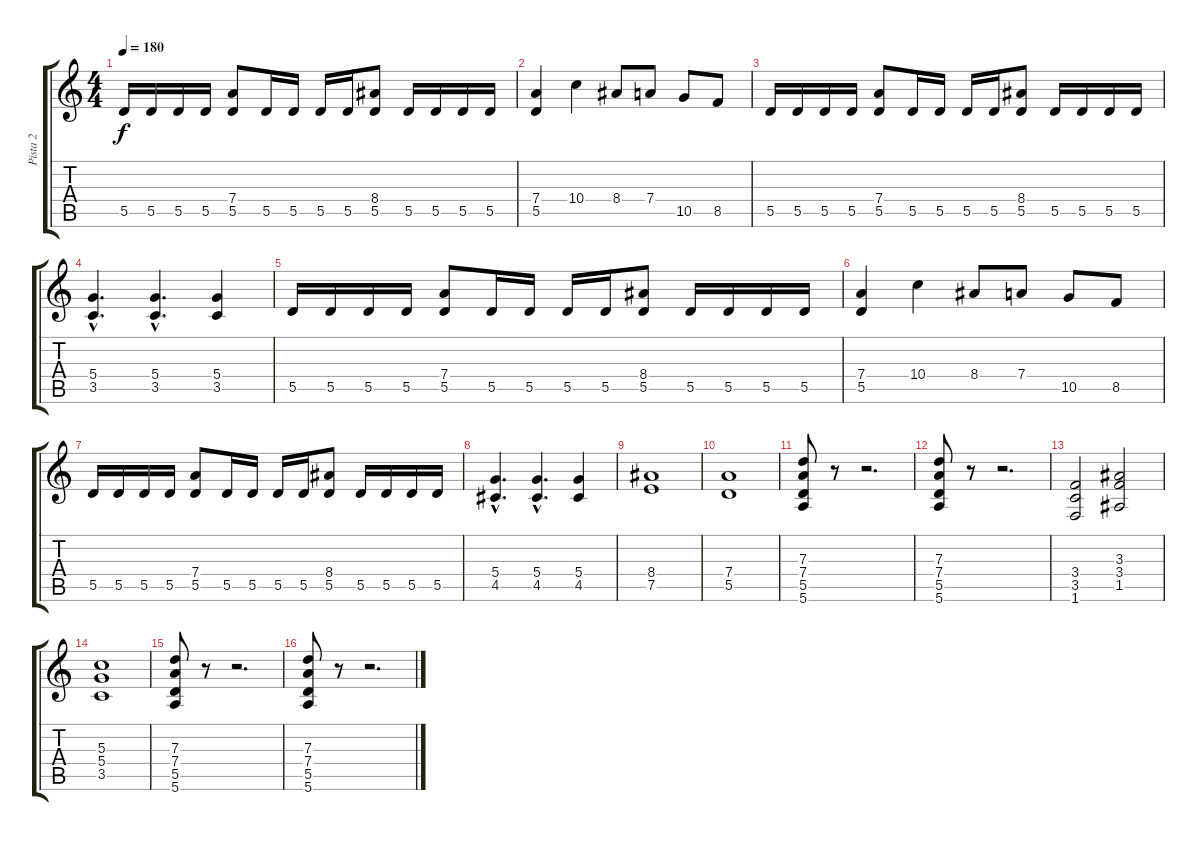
\track ("Pista 2" "Pista 2") {instrument distortionguitar}
\staff {score tabs}
\tuning (E4 B3 G3 D3 A2 E2) {hide}
\ts (4 4)
\tempo 180
\clef g2
\ks c
5.5.16{dy f} 5.5.16 5.5.16 5.5.16 (7.4 5.5).8 5.5.16 5.5.16 5.5.16 5.5.16 (8.4 5.5).8 5.5.16 5.5.16 5.5.16 5.5.16 |
(7.4 5.5).4 10.4.4 8.4.8 7.4.8 10.5.8 8.5.8 |
5.5.16 5.5.16 5.5.16 5.5.16 (7.4 5.5).8 5.5.16 5.5.16 5.5.16 5.5.16 (8.4 5.5).8 5.5.16 5.5.16 5.5.16 5.5.16 |
(5.4{hac} 3.5{hac}).4{d} (5.4{hac} 3.5{hac}).4{d} (5.4 3.5).4 |
5.5.16 5.5.16 5.5.16 5.5.16 (7.4 5.5).8 5.5.16 5.5.16 5.5.16 5.5.16 (8.4 5.5).8 5.5.16 5.5.16 5.5.16 5.5.16 |
(7.4 5.5).4 10.4.4 8.4.8 7.4.8 10.5.8 8.5.8 |
5.5.16 5.5.16 5.5.16 5.5.16 (7.4 5.5).8 5.5.16 5.5.16 5.5.16 5.5.16 (8.4 5.5).8 5.5.16 5.5.16 5.5.16 5.5.16 |
(5.4{hac} 4.5{hac}).4{d} (5.4{hac} 4.5{hac}).4{d} (5.4 4.5).4 |
(8.4 7.5).1 |
(7.4 5.5).1 |
(7.3 7.4 5.5 5.6).8 r.8 r.2{d} |
(7.3 7.4 5.5 5.6).8 r.8 r.2{d} |
(3.4 3.5 1.6).2 (3.3 3.4 1.5).2 |
(5.3 5.4 3.5).1 |
(7.3 7.4 5.5 5.6).8 r.8 r.2{d} |
(7.3 7.4 5.5 5.6).8 r.8 r.2{d}
